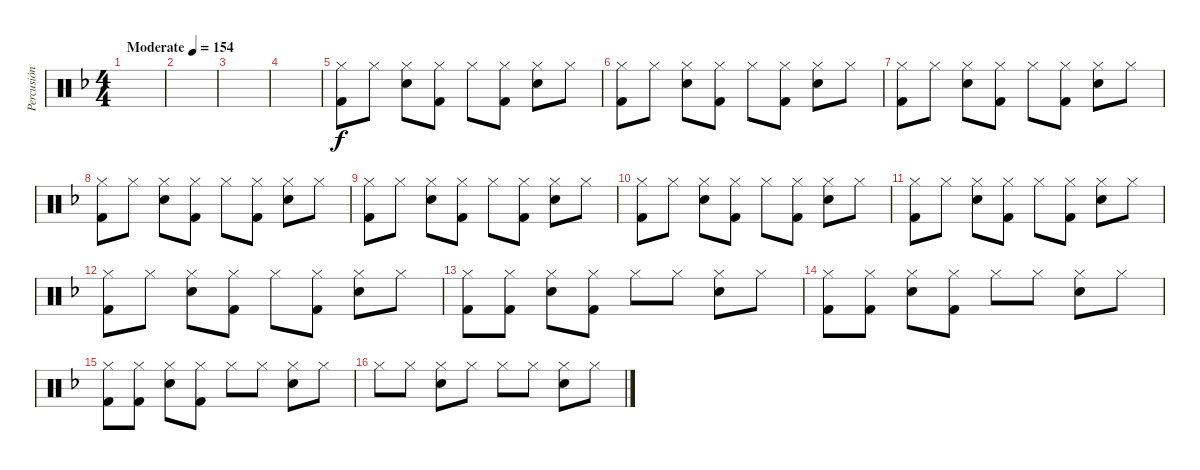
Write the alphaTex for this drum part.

\track ("Percusión" "Percusión") {instrument percussion}
\staff {score}
\articulation defaults
\ts (4 4)
\tempo (154 "Moderate")
\clef neutral
\ks f
|
|
|
|
("Hi-Hat (closed)" "Kick (hit) 2").8 "Hi-Hat (closed)".8 ("Hi-Hat (closed)" "Electric Snare (hit)").8 ("Hi-Hat (closed)" "Kick (hit) 2").8 "Hi-Hat (closed)".8 ("Hi-Hat (closed)" "Kick (hit) 2").8 ("Hi-Hat (closed)" "Electric Snare (hit)").8 "Hi-Hat (closed)".8 |
("Hi-Hat (closed)" "Kick (hit) 2").8 "Hi-Hat (closed)".8 ("Hi-Hat (closed)" "Electric Snare (hit)").8 ("Hi-Hat (closed)" "Kick (hit) 2").8 "Hi-Hat (closed)".8 ("Hi-Hat (closed)" "Kick (hit) 2").8 ("Hi-Hat (closed)" "Electric Snare (hit)").8 "Hi-Hat (closed)".8 |
("Hi-Hat (closed)" "Kick (hit) 2").8 "Hi-Hat (closed)".8 ("Hi-Hat (closed)" "Electric Snare (hit)").8 ("Hi-Hat (closed)" "Kick (hit) 2").8 "Hi-Hat (closed)".8 ("Hi-Hat (closed)" "Kick (hit) 2").8 ("Hi-Hat (closed)" "Electric Snare (hit)").8 "Hi-Hat (closed)".8 |
("Hi-Hat (closed)" "Kick (hit) 2").8 "Hi-Hat (closed)".8 ("Hi-Hat (closed)" "Electric Snare (hit)").8 ("Hi-Hat (closed)" "Kick (hit) 2").8 "Hi-Hat (closed)".8 ("Hi-Hat (closed)" "Kick (hit) 2").8 ("Hi-Hat (closed)" "Electric Snare (hit)").8 "Hi-Hat (closed)".8 |
("Hi-Hat (closed)" "Kick (hit) 2").8 "Hi-Hat (closed)".8 ("Hi-Hat (closed)" "Electric Snare (hit)").8 ("Hi-Hat (closed)" "Kick (hit) 2").8 "Hi-Hat (closed)".8 ("Hi-Hat (closed)" "Kick (hit) 2").8 ("Hi-Hat (closed)" "Electric Snare (hit)").8 "Hi-Hat (closed)".8 |
("Hi-Hat (closed)" "Kick (hit) 2").8 "Hi-Hat (closed)".8 ("Hi-Hat (closed)" "Electric Snare (hit)").8 ("Hi-Hat (closed)" "Kick (hit) 2").8 "Hi-Hat (closed)".8 ("Hi-Hat (closed)" "Kick (hit) 2").8 ("Hi-Hat (closed)" "Electric Snare (hit)").8 "Hi-Hat (closed)".8 |
("Hi-Hat (closed)" "Kick (hit) 2").8 "Hi-Hat (closed)".8 ("Hi-Hat (closed)" "Electric Snare (hit)").8 ("Hi-Hat (closed)" "Kick (hit) 2").8 "Hi-Hat (closed)".8 ("Hi-Hat (closed)" "Kick (hit) 2").8 ("Hi-Hat (closed)" "Electric Snare (hit)").8 "Hi-Hat (closed)".8 |
("Hi-Hat (closed)" "Kick (hit) 2").8 "Hi-Hat (closed)".8 ("Hi-Hat (closed)" "Electric Snare (hit)").8 ("Hi-Hat (closed)" "Kick (hit) 2").8 "Hi-Hat (closed)".8 ("Hi-Hat (closed)" "Kick (hit) 2").8 ("Hi-Hat (closed)" "Electric Snare (hit)").8 "Hi-Hat (closed)".8 |
("Hi-Hat (closed)" "Kick (hit) 2").8 ("Hi-Hat (closed)" "Kick (hit) 2").8 ("Hi-Hat (closed)" "Electric Snare (hit)").8 ("Hi-Hat (closed)" "Kick (hit) 2").8 "Hi-Hat (closed)".8 "Hi-Hat (closed)".8 ("Hi-Hat (closed)" "Electric Snare (hit)").8 "Hi-Hat (closed)".8 |
("Hi-Hat (closed)" "Kick (hit) 2").8 ("Hi-Hat (closed)" "Kick (hit) 2").8 ("Hi-Hat (closed)" "Electric Snare (hit)").8 ("Hi-Hat (closed)" "Kick (hit) 2").8 "Hi-Hat (closed)".8 "Hi-Hat (closed)".8 ("Hi-Hat (closed)" "Electric Snare (hit)").8 "Hi-Hat (closed)".8 |
("Hi-Hat (closed)" "Kick (hit) 2").8 ("Hi-Hat (closed)" "Kick (hit) 2").8 ("Hi-Hat (closed)" "Electric Snare (hit)").8 ("Hi-Hat (closed)" "Kick (hit) 2").8 "Hi-Hat (closed)".8 "Hi-Hat (closed)".8 ("Hi-Hat (closed)" "Electric Snare (hit)").8 "Hi-Hat (closed)".8 |
"Hi-Hat (closed)".8 "Hi-Hat (closed)".8 ("Hi-Hat (closed)" "Electric Snare (hit)").8 "Hi-Hat (closed)".8 "Hi-Hat (closed)".8 "Hi-Hat (closed)".8 ("Hi-Hat (closed)" "Electric Snare (hit)").8 "Hi-Hat (closed)".8
